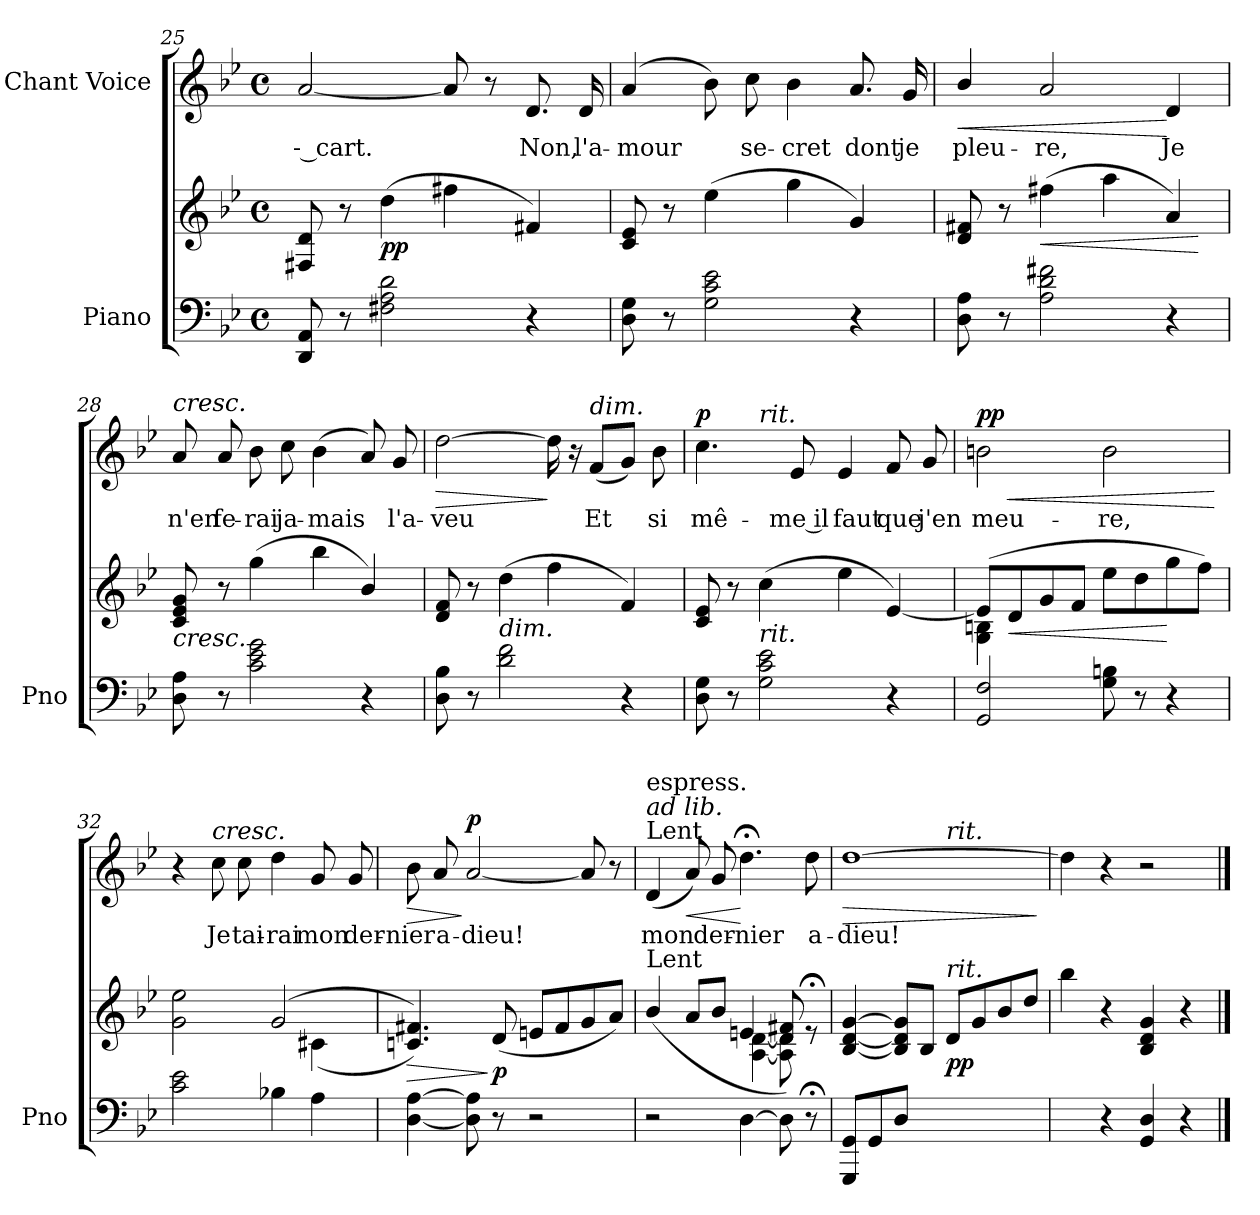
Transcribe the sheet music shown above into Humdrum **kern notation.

**kern	**kern	**dynam	**kern	**text	**dynam
*part2	*part2	*part2	*part1	*part1	*part1
*staff3	*staff2	*staff2/3	*staff1	*staff1	*staff1
*I"Piano	*	*	*I"Chant Voice	*	*
*I'Pno	*	*	*	*	*
!!LO:PB:g=z
*clefF4	*clefG2	*	*clefG2	*	*
*k[b-e-]	*k[b-e-]	*	*k[b-e-]	*	*
*M4/4	*M4/4	*	*M4/4	*	*
*met(c)	*met(c)	*	*met(c)	*	*
=25	=25	=25	=25	=25	=25
!	!	!	!	!LO:LY:b	!
8DD/ 8AA/	8F#X/ 8d/	.	[2a/	-- cart.	.
8r	8r	.	.	.	.
!	!	!LO:DY:b	!	!	!
2F#X\ 2A\ 2d\	(>4dd\	pp	.	.	.
.	4ff#X\	.	8a/]	.	.
.	.	.	8r	.	.
!	!	!	!	!LO:LY:b	!
4r	4f#X/)	.	8.d/	Non,	.
!	!	!	!	!LO:LY:b	!
.	.	.	16d/	l'a-	.
=26	=26	=26	=26	=26	=26
!	!	!	!	!LO:LY:b	!
8D\ 8G\	8c/ 8e-/	.	(>4a/	-mour	.
8r	8r	.	.	.	.
2G\ 2c\ 2e-\	(>4ee-\	.	8b-\)	.	.
!	!	!	!	!LO:LY:b	!
.	.	.	8cc\	se-	.
!	!	!	!	!LO:LY:b	!
.	4gg\	.	4b-\	-cret	.
!	!	!	!	!LO:LY:b	!
4r	4g/)	.	8.a/	dont	.
!	!	!	!	!LO:LY:b	!
.	.	.	16g/	je	.
=27	=27	=27	=27	=27	=27
!	!	!	!	!LO:LY:b	!LO:HP:b
8D\ 8A\	8d/ 8f#X/	.	4b-/	pleu-	<
8r	8r	.	.	.	.
!	!	!LO:HP:b	!	!LO:LY:b	!
2A\ 2d\ 2f#X\	(>4ff#X\	<	2a/	-re,	.
.	4aa\	.	.	.	.
!	!	!	!	!LO:LY:b	!
4r	4a/)	.	4d/	Je	[
.	.	[	.	.	.
!!LO:LB:g=z
=28	=28	=28	=28	=28	=28
!	!	!	!LO:TX:a:i:t=cresc.	!	!
!	!LO:TX:b:i:t=cresc.	!	!	!	!
!	!	!	!	!LO:LY:b	!
8D\ 8A\	8c/ 8e-/ 8g/	.	8a/	n'en	.
!	!	!	!	!LO:LY:b	!
8r	8r	.	8a/	fe-	.
!	!	!	!	!LO:LY:b	!
2c\ 2e-\ 2g\	(>4gg\	.	8b-\	-rai	.
!	!	!	!	!LO:LY:b	!
.	.	.	8cc\	ja-	.
!	!	!	!	!LO:LY:b	!
.	4bb-\	.	(>4b-\	-mais	.
4r	4b-/)	.	8a/)	.	.
!	!	!	!	!LO:LY:b	!
.	.	.	8g/	l'a-	.
=29	=29	=29	=29	=29	=29
!	!	!	!	!LO:LY:b	!LO:HP:b
8D\ 8B-\	8d/ 8f/	.	[2dd\	-veu	>
8r	8r	.	.	.	.
!	!LO:TX:b:i:t=dim.	!	!	!	!
2d\ 2f\	(>4dd\	.	.	.	.
.	4ff\	.	16dd\]	.	]
.	.	.	16r	.	.
!	!	!	!LO:TX:a:i:t=dim.	!	!
!	!	!	!	!LO:LY:b	!
.	.	.	(<8f/L	Et	.
4r	4f/)	.	8g/J)	.	.
!	!	!	!	!LO:LY:b	!
.	.	.	8b-\	si	.
=30	=30	=30	=30	=30	=30
!	!	!	!	!LO:LY:b	!LO:DY:a
*	*	*	*^	*	*
8D\ 8G\	8c/ 8e-/	.	4.cc\	4ryy	mê-	p
8r	8r	.	.	.	.	.
!	!	!	!	!LO:TX:a:i:t=rit.	!	!
!LO:TX:a:i:t=rit.	!	!	!	!	!	!
2G\ 2c\ 2e-\	(>4cc\	.	.	2.ryy	.	.
!	!	!	!	!	!LO:LY:b	!
.	.	.	8e-/	.	-me il	.
!	!	!	!	!	!LO:LY:b	!
.	4ee-\	.	4e-/	.	faut	.
!	!	!	!	!	!LO:LY:b	!
4r	[4e-/)	.	8f/	.	que	.
!	!	!	!	!	!LO:LY:b	!
.	.	.	8g/	.	j'en	.
!!LO:LB:g=z
=31	=31	=31	=31	=31	=31	=31
*	*^	*	*	*	*	*
!	!	!	!	!	!	!LO:LY:b	!LO:HP:b
!	!	!	!	!	!	!	!LO:DY:n=1:a
*	*	*	*	*v	*v	*	*
2GG/ 2F/	(>8e-/L]	4G\ 4Bn\	.	2bn\	meu-	< pp
!	!	!	!LO:HP:b	!	!	!
.	8d/	.	<	.	.	.
.	8g/	2.ryy	.	.	.	.
.	8f/J	.	.	.	.	.
!	!	!	!	!	!LO:LY:b	!
8G\ 8Bn\	8ee-\L	.	.	2b\	-re,	.
8r	8dd\	.	.	.	.	.
4r	8gg\	.	[	.	.	.
.	8ff\J)	.	.	.	.	.
*	*v	*v	*	*	*	*
.	.	.	.	.	[
=32	=32	=32	=32	=32	=32
*	*^	*	*	*	*
2c\ 2e-\	2g\ 2ee-\	2.ryy	.	4r	.	.
!	!	!	!	!LO:TX:a:i:t=cresc.	!	!
!	!	!	!	!	!LO:LY:b	!
.	.	.	.	8cc\	Je	.
!	!	!	!	!	!LO:LY:b	!
.	.	.	.	8cc\	tai-	.
!	!	!	!	!	!LO:LY:b	!
4B-X\	(>2g/	.	.	4dd\	-rai	.
!	!	!	!	!	!LO:LY:b	!
4A\	.	(<4c#X\	.	8g/	mon	.
!	!	!	!	!	!LO:LY:b	!
.	.	.	.	8g/	der-	.
*	*v	*v	*	*	*	*
=33	=33	=33	=33	=33	=33
!	!	!LO:HP:b	!	!LO:LY:b	!LO:HP:b
[4D\ [4A\	4.cn/ 4.f#X/))	>	8b-\	-nier	>
!	!	!	!	!LO:LY:b	!
.	.	.	8a/	a-	.
!	!	!	!	!LO:LY:b	!LO:DY:n=1:a
8D\] 8A\]	.	.	[2a/	-dieu!	] p
!	!	!LO:DY:n=1:b	!	!	!
8r	(<8d/	] p	.	.	.
2r	8en/L	.	.	.	.
.	8f#/	.	.	.	.
.	8g/	.	8a/]	.	.
.	8a/J)	.	8r	.	.
!!LO:LB:g=z
=34	=34	=34	=34	=34	=34
*	*^	*	*	*	*
!	!	!	!	!LO:TX:a:t=Lent	!	!
!	!	!	!	!LO:TX:a:i:t=ad lib.	!	!
!	!	!	!	!LO:TX:a:t=espress.	!	!
!	!LO:TX:a:t=Lent	!	!	!	!	!
!	!	!	!	!	!LO:LY:b	!
2r	(>4b-/	2ryy	.	(>4d/	mon	.
!	!	!	!	!	!	!LO:HP:b
.	8a/L	.	.	8a/)	.	<
!	!	!	!	!	!LO:LY:b	!
.	8b-/J	.	.	8g/	der-	.
!	!	!	!	!	!LO:LY:b	!
[4D\	4en/	[4A\ [4d\	.	4.dd;<\	-nier	[
8D\]	8d/ 8f#X/)	8A\] 8d\]	.	.	.	.
!	!	!	!	!	!LO:LY:b	!
8r;<	8r;<e	8ryy	.	8dd\	a-	.
=35	=35	=35	=35	=35	=35	=35
!	!	!	!	!	!LO:LY:b	!LO:HP:b
*	*v	*v	*	*^	*	*
8GGG/ 8GG/L	[4B-/ [4d/ [4g/	.	[1dd	2ryy	-dieu!	>
(<8GG/	.	.	.	.	.	.
8D/J	8B-/] 8d/] 8g/]L	.	.	.	.	.
8ryy	8B-/J	.	.	.	.	.
!	!	!	!	!LO:TX:a:i:t=rit.	!	!
!	!LO:TX:a:i:t=rit.	!	!	!	!	!
!	!	!LO:DY:b	!	!	!	!
2ryy	8d/L	pp	.	2ryy	.	.
.	8g/	.	.	.	.	.
.	8b-/	.	.	.	.	.
.	8dd/J	.	.	.	.	.
.	.	.	.	.	.	]
*	*	*	*v	*v	*	*
=36	=36	=36	=36	=36	=36
4ryy	4bb-\)	.	4dd\]	.	.
4r	4r	.	4r	.	.
4GG/ 4D/	4B-/ 4d/ 4g/	.	2r	.	.
4r	4r	.	.	.	.
==	==	==	==	==	==
*-	*-	*-	*-	*-	*-
